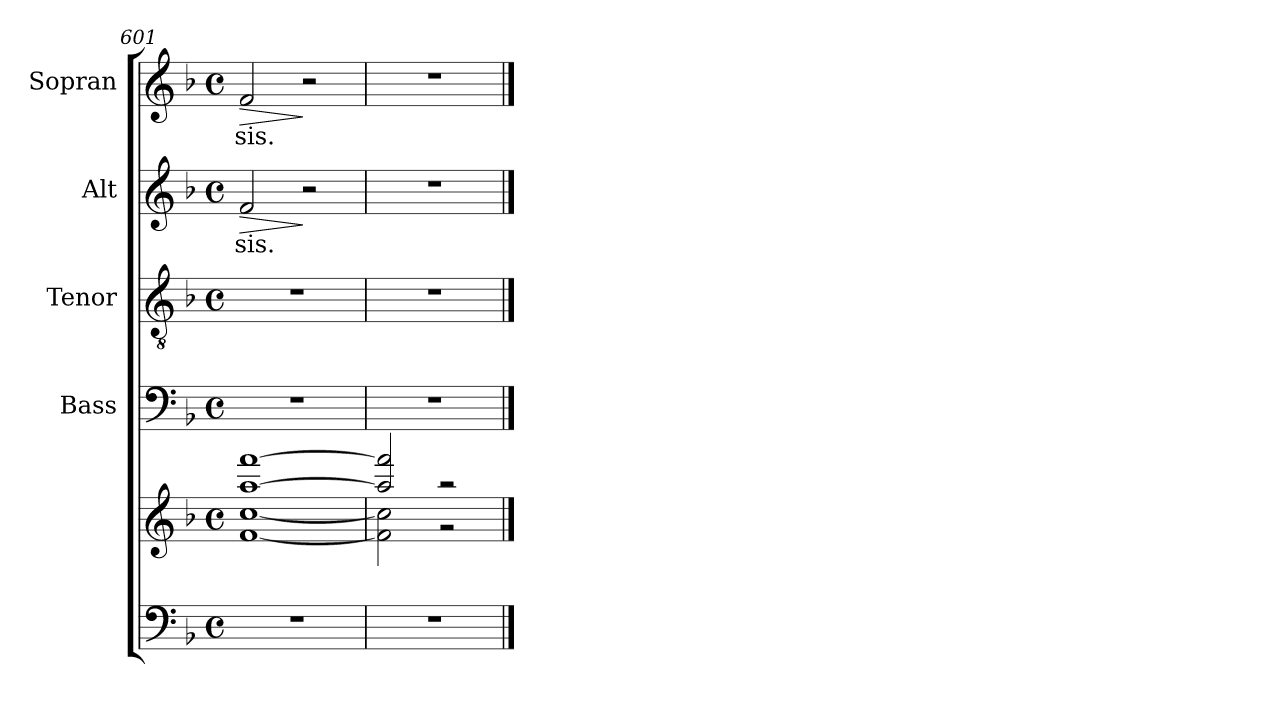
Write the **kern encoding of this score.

**kern	**kern	**kern	**kern	**kern	**text	**dynam	**kern	**text	**dynam
*part5	*part5	*part4	*part3	*part2	*part2	*part2	*part1	*part1	*part1
*staff6	*staff5	*staff4	*staff3	*staff2	*staff2	*staff2	*staff1	*staff1	*staff1
*	*	*I"Bass	*I"Tenor	*I"Alt	*	*	*I"Sopran	*	*
*	*	*I'B.	*I'T.	*I'A.	*	*	*I'S.	*	*
*clefF4	*clefG2	*clefF4	*clefGv2	*clefG2	*	*	*clefG2	*	*
*k[b-]	*k[b-]	*k[b-]	*k[b-]	*k[b-]	*	*	*k[b-]	*	*
*F:	*F:	*F:	*F:	*F:	*	*	*F:	*	*
*M4/4	*M4/4	*M4/4	*M4/4	*M4/4	*	*	*M4/4	*	*
*met(c)	*met(c)	*met(c)	*met(c)	*met(c)	*	*	*met(c)	*	*
=601	=601	=601	=601	=601	=601	=601	=601	=601	=601
*	*^	*	*	*	*	*	*	*	*
!	!	!	!	!	!	!LO:LY:b	!LO:HP:b	!	!LO:LY:b	!LO:HP:b
1r	[>1aa [>1fff	[<1f [<1cc	1r	1r	2f/	-sis.	>	2f/	-sis.	>
.	.	.	.	.	2r	.	]	2r	.	]
=602	=602	=602	=602	=602	=602	=602	=602	=602	=602	=602
1r	2aa/] 2fff/]	2f\] 2cc\]	1r	1r	1r	.	.	1r	.	.
.	2r	2r	.	.	.	.	.	.	.	.
*	*v	*v	*	*	*	*	*	*	*	*
==	==	==	==	==	==	==	==	==	==
*-	*-	*-	*-	*-	*-	*-	*-	*-	*-
